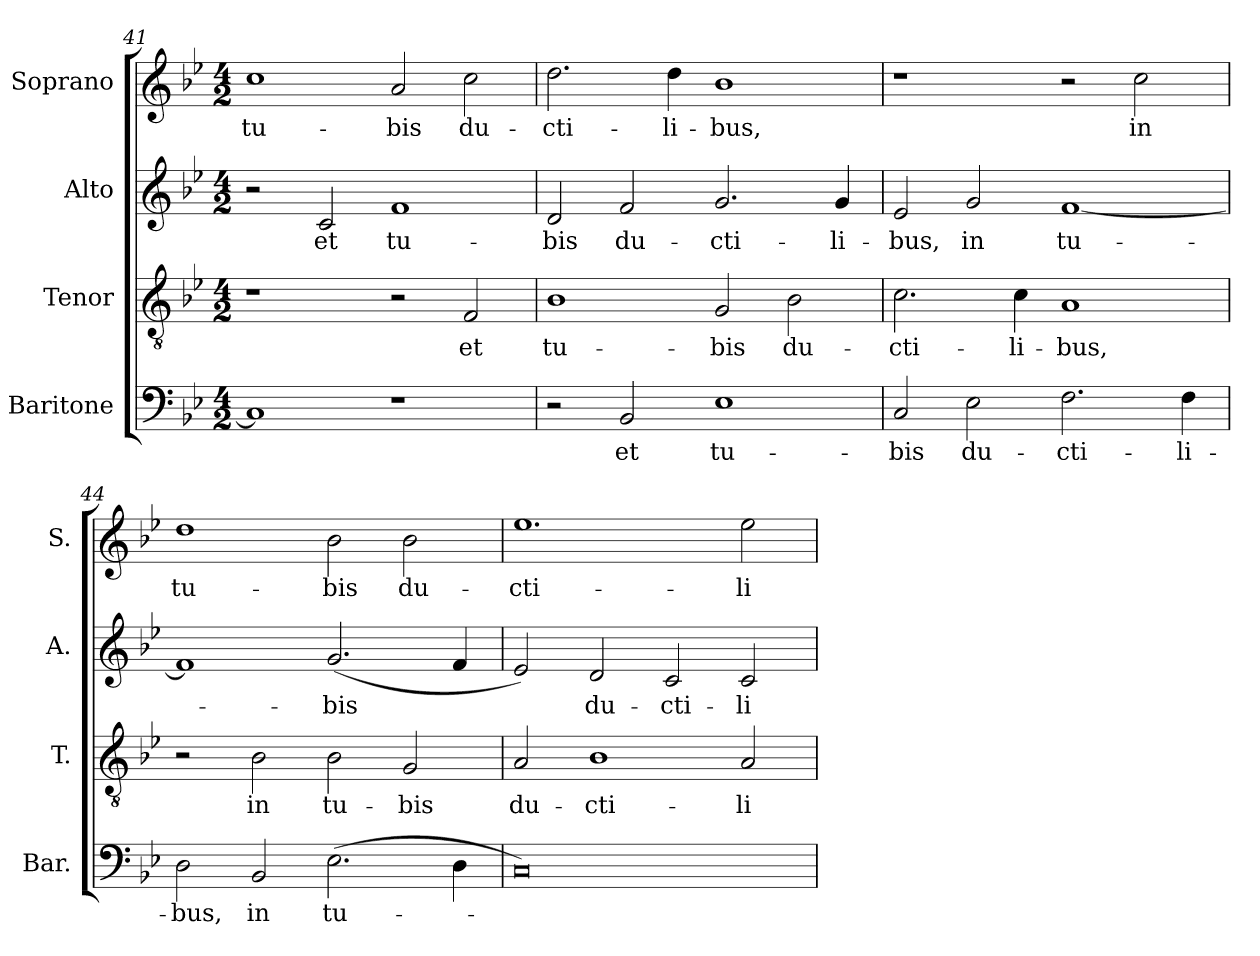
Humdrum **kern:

**kern	**text	**kern	**text	**kern	**text	**kern	**text
*part4	*part4	*part3	*part3	*part2	*part2	*part1	*part1
*staff4	*staff4	*staff3	*staff3	*staff2	*staff2	*staff1	*staff1
*I"Baritone	*	*I"Tenor	*	*I"Alto	*	*I"Soprano	*
*I'Bar.	*	*I'T.	*	*I'A.	*	*I'S.	*
*clefF4	*	*clefGv2	*	*clefG2	*	*clefG2	*
*	*	*ITrd7c12	*	*	*	*	*
*k[b-e-]	*	*k[b-e-]	*	*k[b-e-]	*	*k[b-e-]	*
*B-:	*	*B-:	*	*B-:	*	*B-:	*
*M4/2	*	*M4/2	*	*M4/2	*	*M4/2	*
=41	=41	=41	=41	=41	=41	=41	=41
!	!	!	!	!	!	!	!LO:LY:b:color=#000000
1Ci]	.	1r	.	2r	.	1cci	tu-
!	!	!	!	!	!LO:LY:b:color=#000000	!	!
.	.	.	.	2ci/	et	.	.
!	!	!	!	!	!LO:LY:b:color=#000000	!	!
!	!	!	!	!	!	!	!LO:LY:b:color=#000000
1r	.	2r	.	1fi	tu-	2ai/	-bis
!	!	!	!LO:LY:b:color=#000000	!	!	!	!
!	!	!	!	!	!	!	!LO:LY:b:color=#000000
.	.	2FFi/	et	.	.	2cci\	du-
=42	=42	=42	=42	=42	=42	=42	=42
!	!	!	!LO:LY:b:color=#000000	!	!	!	!
!	!	!	!	!	!LO:LY:b:color=#000000	!	!
!	!	!	!	!	!	!	!LO:LY:b:color=#000000
2r	.	1BB-i	tu-	2di/	-bis	2.ddi\	-cti-
!	!LO:LY:b:color=#000000	!	!	!	!	!	!
!	!	!	!	!	!LO:LY:b:color=#000000	!	!
2BB-i/	et	.	.	2fi/	du-	.	.
!	!	!	!	!	!	!	!LO:LY:b:color=#000000
.	.	.	.	.	.	4ddi\	-li-
!	!LO:LY:b:color=#000000	!	!	!	!	!	!
!	!	!	!LO:LY:b:color=#000000	!	!	!	!
!	!	!	!	!	!LO:LY:b:color=#000000	!	!
!	!	!	!	!	!	!	!LO:LY:b:color=#000000
1E-i	tu-	2GGi/	-bis	2.gi/	-cti-	1b-i	-bus,
!	!	!	!LO:LY:b:color=#000000	!	!	!	!
.	.	2BB-i\	du-	.	.	.	.
!	!	!	!	!	!LO:LY:b:color=#000000	!	!
.	.	.	.	4gi/	-li-	.	.
=43	=43	=43	=43	=43	=43	=43	=43
!	!LO:LY:b:color=#000000	!	!	!	!	!	!
!	!	!	!LO:LY:b:color=#000000	!	!	!	!
!	!	!	!	!	!LO:LY:b:color=#000000	!	!
2Ci/	-bis	2.Ci\	-cti-	2e-i/	-bus,	1r	.
!	!LO:LY:b:color=#000000	!	!	!	!	!	!
!	!	!	!	!	!LO:LY:b:color=#000000	!	!
2E-i\	du-	.	.	2gi/	in	.	.
!	!	!	!LO:LY:b:color=#000000	!	!	!	!
.	.	4Ci\	-li-	.	.	.	.
!	!LO:LY:b:color=#000000	!	!	!	!	!	!
!	!	!	!LO:LY:b:color=#000000	!	!	!	!
!	!	!	!	!	!LO:LY:b:color=#000000	!	!
2.Fi\	-cti-	1AAi	-bus,	[1fi	tu-	2r	.
!	!	!	!	!	!	!	!LO:LY:b:color=#000000
.	.	.	.	.	.	2cci\	in
!	!LO:LY:b:color=#000000	!	!	!	!	!	!
4Fi\	-li-	.	.	.	.	.	.
!!LO:LB:g=z
=44	=44	=44	=44	=44	=44	=44	=44
!	!LO:LY:b:color=#000000	!	!	!	!	!	!
!	!	!	!	!	!	!	!LO:LY:b:color=#000000
2Di\	-bus,	2r	.	1fi]	.	1ddi	tu-
!	!LO:LY:b:color=#000000	!	!	!	!	!	!
!	!	!	!LO:LY:b:color=#000000	!	!	!	!
2BB-i/	in	2BB-i\	in	.	.	.	.
!	!LO:LY:b:color=#000000	!	!	!	!	!	!
!	!	!	!LO:LY:b:color=#000000	!	!	!	!
!	!	!	!	!	!LO:LY:b:color=#000000	!	!
!	!	!	!	!	!	!	!LO:LY:b:color=#000000
(2.E-i\	tu-	2BB-i\	tu-	(2.gi/	-bis	2b-i\	-bis
!	!	!	!LO:LY:b:color=#000000	!	!	!	!
!	!	!	!	!	!	!	!LO:LY:b:color=#000000
.	.	2GGi/	-bis	.	.	2b-i\	du-
4Di\	.	.	.	4fi/	.	.	.
=45	=45	=45	=45	=45	=45	=45	=45
!	!	!	!LO:LY:b:color=#000000	!	!	!	!
!	!	!	!	!	!	!	!LO:LY:b:color=#000000
0Ci)	.	2AAi/	du-	2e-i/)	.	1.ee-i	-cti-
!	!	!	!LO:LY:b:color=#000000	!	!	!	!
!	!	!	!	!	!LO:LY:b:color=#000000	!	!
.	.	1BB-i	-cti-	2di/	du-	.	.
!	!	!	!	!	!LO:LY:b:color=#000000	!	!
.	.	.	.	2ci/	-cti-	.	.
!	!	!	!LO:LY:b:color=#000000	!	!	!	!
!	!	!	!	!	!LO:LY:b:color=#000000	!	!
!	!	!	!	!	!	!	!LO:LY:b:color=#000000
.	.	2AAi/	-li-	2ci/	-li-	2ee-i\	-li-
=	=	=	=	=	=	=	=
*-	*-	*-	*-	*-	*-	*-	*-
